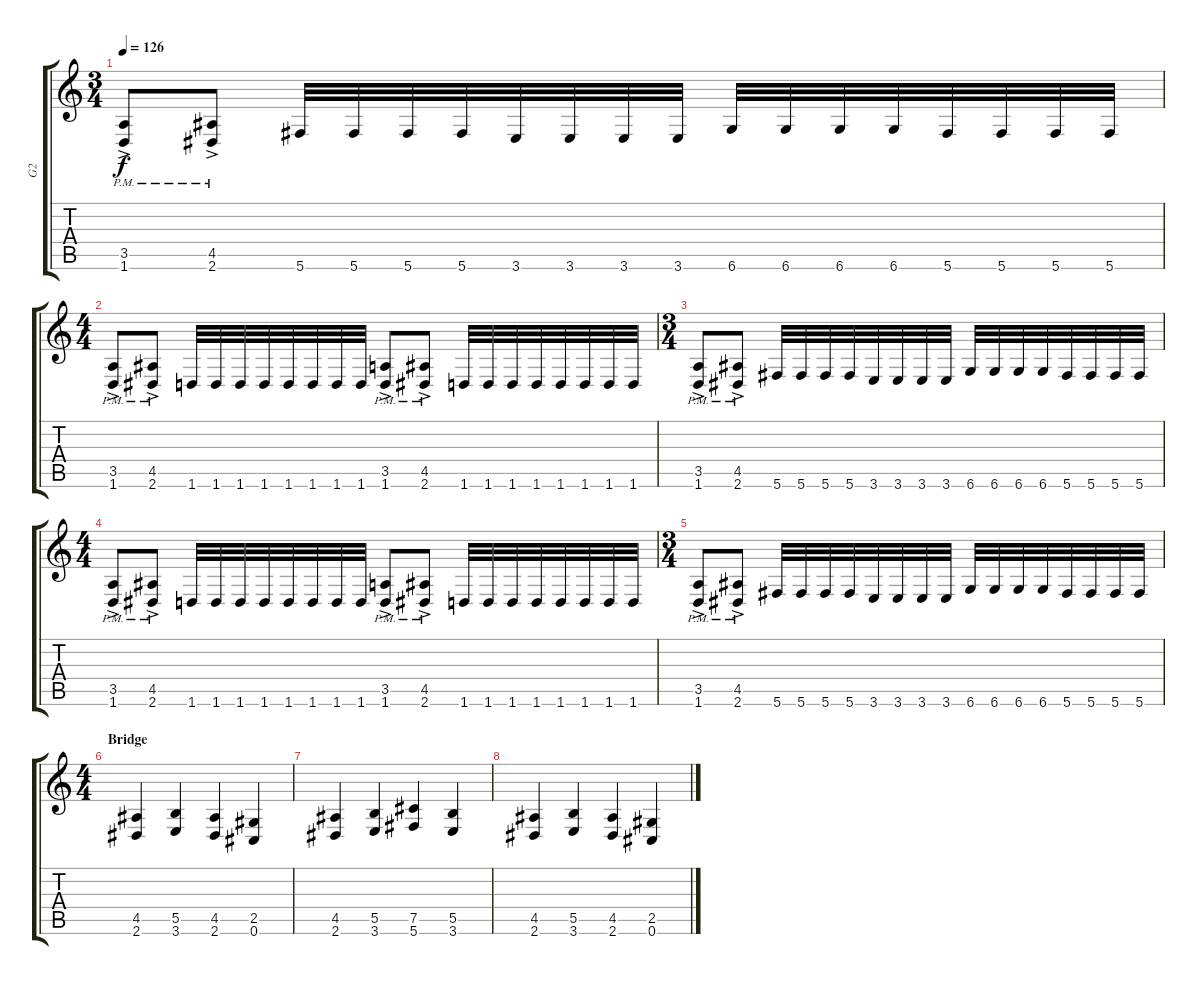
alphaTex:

\track ("G2" "G2") {instrument distortionguitar}
\staff {score tabs}
\tuning (Db4 Ab3 E3 B2 Gb2 Db2) {hide}
\ts (3 4)
\tempo 126
\clef g2
\ks c
(3.5{ac pm} 1.6{ac pm}).8{dy f} (4.5{ac pm} 2.6{ac pm}).8 5.6.32 5.6.32 5.6.32 5.6.32 3.6.32 3.6.32 3.6.32 3.6.32 6.6.32 6.6.32 6.6.32 6.6.32 5.6.32 5.6.32 5.6.32 5.6.32 |
\ts (4 4)
(3.5{ac pm} 1.6{ac pm}).8 (4.5{ac pm} 2.6{ac pm}).8 1.6.32 1.6.32 1.6.32 1.6.32 1.6.32 1.6.32 1.6.32 1.6.32 (3.5{ac pm} 1.6{ac pm}).8 (4.5{ac pm} 2.6{ac pm}).8 1.6.32 1.6.32 1.6.32 1.6.32 1.6.32 1.6.32 1.6.32 1.6.32 |
\ts (3 4)
(3.5{ac pm} 1.6{ac pm}).8 (4.5{ac pm} 2.6{ac pm}).8 5.6.32 5.6.32 5.6.32 5.6.32 3.6.32 3.6.32 3.6.32 3.6.32 6.6.32 6.6.32 6.6.32 6.6.32 5.6.32 5.6.32 5.6.32 5.6.32 |
\ts (4 4)
(3.5{ac pm} 1.6{ac pm}).8 (4.5{ac pm} 2.6{ac pm}).8 1.6.32 1.6.32 1.6.32 1.6.32 1.6.32 1.6.32 1.6.32 1.6.32 (3.5{ac pm} 1.6{ac pm}).8 (4.5{ac pm} 2.6{ac pm}).8 1.6.32 1.6.32 1.6.32 1.6.32 1.6.32 1.6.32 1.6.32 1.6.32 |
\ts (3 4)
(3.5{ac pm} 1.6{ac pm}).8 (4.5{ac pm} 2.6{ac pm}).8 5.6.32 5.6.32 5.6.32 5.6.32 3.6.32 3.6.32 3.6.32 3.6.32 6.6.32 6.6.32 6.6.32 6.6.32 5.6.32 5.6.32 5.6.32 5.6.32 |
\ts (4 4)
\section ("" "Bridge")
(4.5 2.6).4 (5.5 3.6).4 (4.5 2.6).4 (2.5 0.6).4 |
(4.5 2.6).4 (5.5 3.6).4 (7.5 5.6).4 (5.5 3.6).4 |
(4.5 2.6).4 (5.5 3.6).4 (4.5 2.6).4 (2.5 0.6).4
